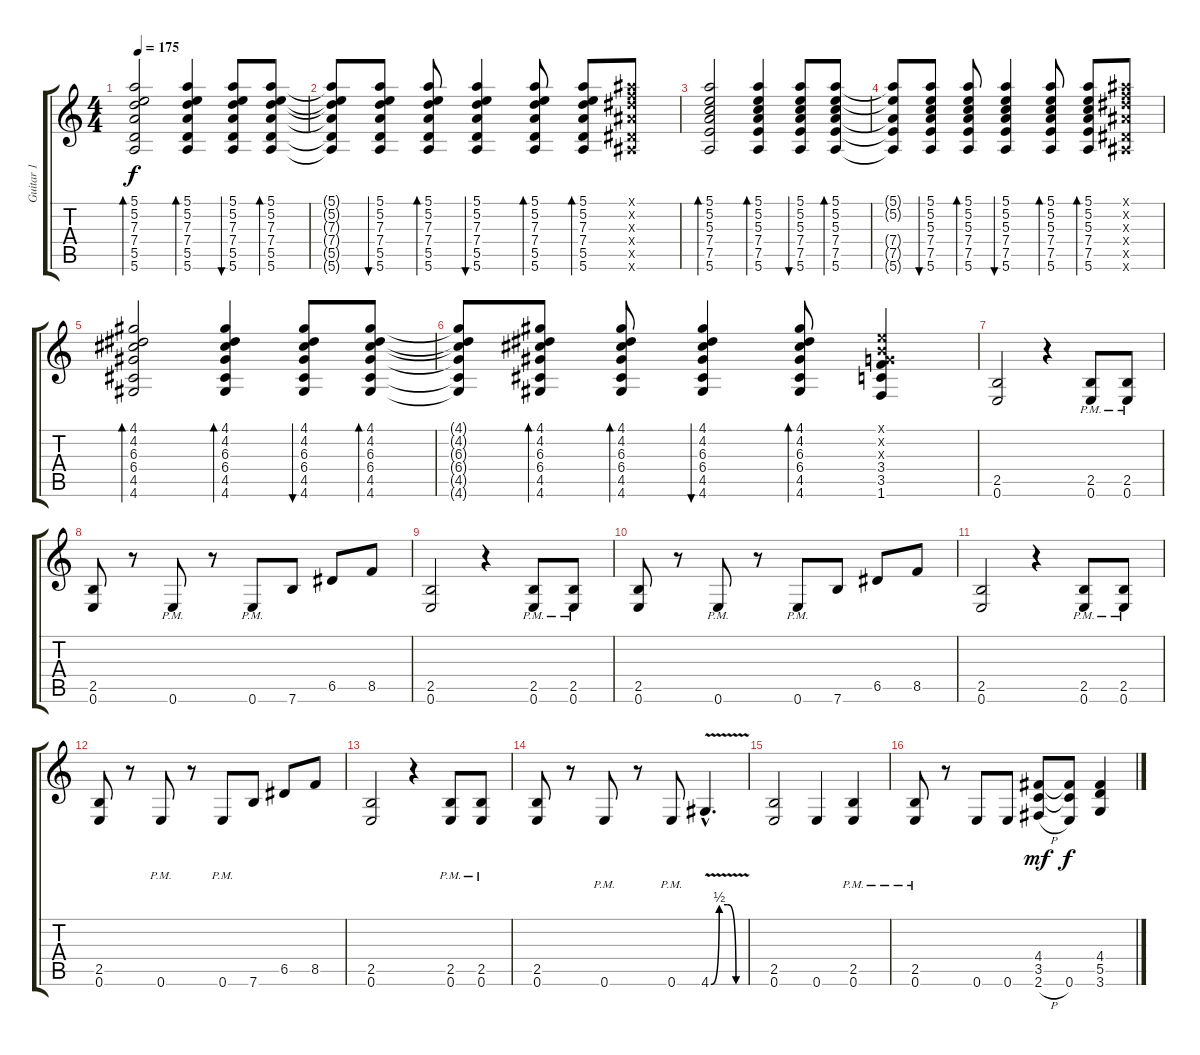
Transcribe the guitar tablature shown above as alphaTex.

\track ("Guitar 1" "Guitar 1") {instrument distortionguitar}
\staff {score tabs}
\tuning (E4 B3 G3 D3 A2 E2) {hide}
\ts (4 4)
\tempo 175
\clef g2
\ks c
(5.1 5.2 7.3 7.4 5.5 5.6).2{bd 60 dy f} (5.1 5.2 7.3 7.4 5.5 5.6).4{bd 60} (5.1 5.2 7.3 7.4 5.5 5.6).8{bu 60} (5.1 5.2 7.3 7.4 5.5 5.6).8{bd 60} |
(5.1{t} 5.2{t} 7.3{t} 7.4{t} 5.5{t} 5.6{t}).8 (5.1 5.2 7.3 7.4 5.5 5.6).8{bu 60} (5.1 5.2 7.3 7.4 5.5 5.6).8{bd 60} (5.1 5.2 7.3 7.4 5.5 5.6).4{bu 60} (5.1 5.2 7.3 7.4 5.5 5.6).8{bd 60} (5.1 5.2 7.3 7.4 5.5 5.6).8{bd 60} (6.1{x} 6.2{x} 8.3{x} 8.4{x} 6.5{x} 6.6{x}).8 |
(5.1 5.2 5.3 7.4 7.5 5.6).2{bd 60} (5.1 5.2 5.3 7.4 7.5 5.6).4{bd 60} (5.1 5.2 5.3 7.4 7.5 5.6).8{bu 60} (5.1 5.2 5.3 7.4 7.5 5.6).8{bd 60} |
(5.1{t} 5.2{t} 7.4{t} 7.5{t} 5.6{t}).8 (5.1 5.2 5.3 7.4 7.5 5.6).8{bu 60} (5.1 5.2 5.3 7.4 7.5 5.6).8{bd 60} (5.1 5.2 5.3 7.4 7.5 5.6).4{bu 60} (5.1 5.2 5.3 7.4 7.5 5.6).8{bd 60} (5.1 5.2 5.3 7.4 7.5 5.6).8{bd 60} (6.1{x} 6.2{x} 8.3{x} 8.4{x} 6.5{x} 6.6{x}).8 |
(4.1 4.2 6.3 6.4 4.5 4.6).2{bd 60} (4.1 4.2 6.3 6.4 4.5 4.6).4{bd 60} (4.1 4.2 6.3 6.4 4.5 4.6).8{bu 60} (4.1 4.2 6.3 6.4 4.5 4.6).8{bd 60} |
(4.1{t} 4.2{t} 6.3{t} 6.4{t} 4.5{t} 4.6{t}).8 (4.1 4.2 6.3 6.4 4.5 4.6).8{bd 60} (4.1 4.2 6.3 6.4 4.5 4.6).8{bd 60} (4.1 4.2 6.3 6.4 4.5 4.6).4{bu 60} (4.1 4.2 6.3 6.4 4.5 4.6).8{bd 60} (0.1{x} 0.2{x} 0.3{x} 3.4 3.5 1.6).4 |
(2.5 0.6).2 r.4 (2.5{pm} 0.6).8 (2.5{pm} 0.6).8 |
(2.5 0.6).8 r.8 0.6{pm}.8 r.8 0.6{pm}.8 7.6.8 6.5.8 8.5.8 |
(2.5 0.6).2 r.4 (2.5{pm} 0.6).8 (2.5{pm} 0.6).8 |
(2.5 0.6).8 r.8 0.6{pm}.8 r.8 0.6{pm}.8 7.6.8 6.5.8 8.5.8 |
(2.5 0.6).2 r.4 (2.5{pm} 0.6).8 (2.5{pm} 0.6).8 |
(2.5 0.6).8 r.8 0.6{pm}.8 r.8 0.6{pm}.8 7.6.8 6.5.8 8.5.8 |
(2.5 0.6).2 r.4 (2.5{pm} 0.6).8 (2.5{pm} 0.6).8 |
(2.5 0.6).8 r.8 0.6{pm}.8 r.8 0.6{pm}.8 4.6{be (custom 0 0 15 2 30 2 45 0 60 0) v hac}.4{d} |
(2.5 0.6).2 0.6.4 (2.5{pm} 0.6).4 |
(2.5{pm} 0.6).8 r.8 0.6.8 0.6.8 (4.4 3.5 2.6{h}).8{dy mf} (4.4{t} 3.5{t} 0.6).8{dy f} (4.4 5.5 3.6).4
